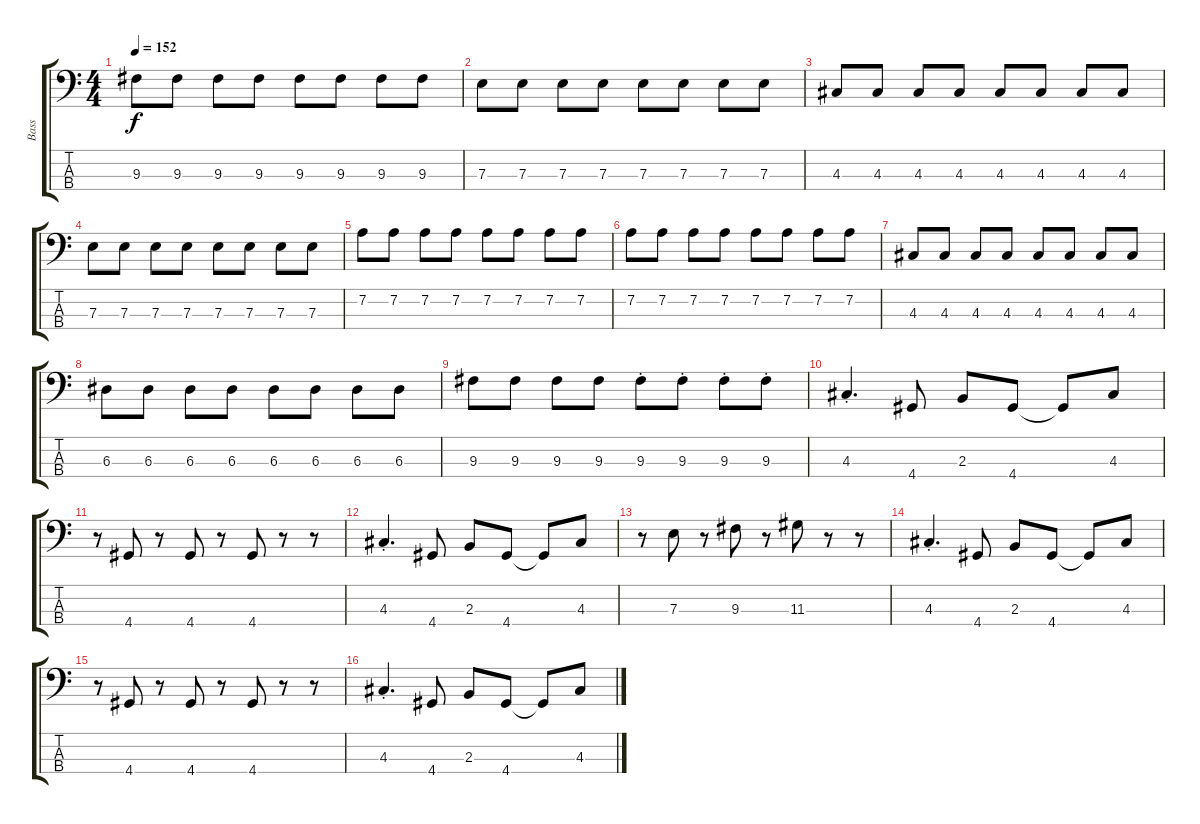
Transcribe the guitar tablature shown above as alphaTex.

\track ("Bass" "Bass") {instrument electricbassfinger}
\staff {score tabs}
\tuning (G2 D2 A1 E1) {hide}
\ts (4 4)
\tempo 152
\clef f4
\ks c
9.3.8{dy f} 9.3.8 9.3.8 9.3.8 9.3.8 9.3.8 9.3.8 9.3.8 |
7.3.8 7.3.8 7.3.8 7.3.8 7.3.8 7.3.8 7.3.8 7.3.8 |
4.3.8 4.3.8 4.3.8 4.3.8 4.3.8 4.3.8 4.3.8 4.3.8 |
7.3.8 7.3.8 7.3.8 7.3.8 7.3.8 7.3.8 7.3.8 7.3.8 |
7.2.8 7.2.8 7.2.8 7.2.8 7.2.8 7.2.8 7.2.8 7.2.8 |
7.2.8 7.2.8 7.2.8 7.2.8 7.2.8 7.2.8 7.2.8 7.2.8 |
4.3.8 4.3.8 4.3.8 4.3.8 4.3.8 4.3.8 4.3.8 4.3.8 |
6.3.8 6.3.8 6.3.8 6.3.8 6.3.8 6.3.8 6.3.8 6.3.8 |
9.3.8 9.3.8 9.3.8 9.3.8 9.3{st}.8 9.3{st}.8 9.3{st}.8 9.3{st}.8 |
4.3{st}.4{d} 4.4.8 2.3.8 4.4.8 4.4{t}.8 4.3.8 |
r.8 4.4.8 r.8 4.4.8 r.8 4.4.8 r.8 r.8 |
4.3{st}.4{d} 4.4.8 2.3.8 4.4.8 4.4{t}.8 4.3.8 |
r.8 7.3.8 r.8 9.3.8 r.8 11.3.8 r.8 r.8 |
4.3{st}.4{d} 4.4.8 2.3.8 4.4.8 4.4{t}.8 4.3.8 |
r.8 4.4.8 r.8 4.4.8 r.8 4.4.8 r.8 r.8 |
4.3{st}.4{d} 4.4.8 2.3.8 4.4.8 4.4{t}.8 4.3.8
